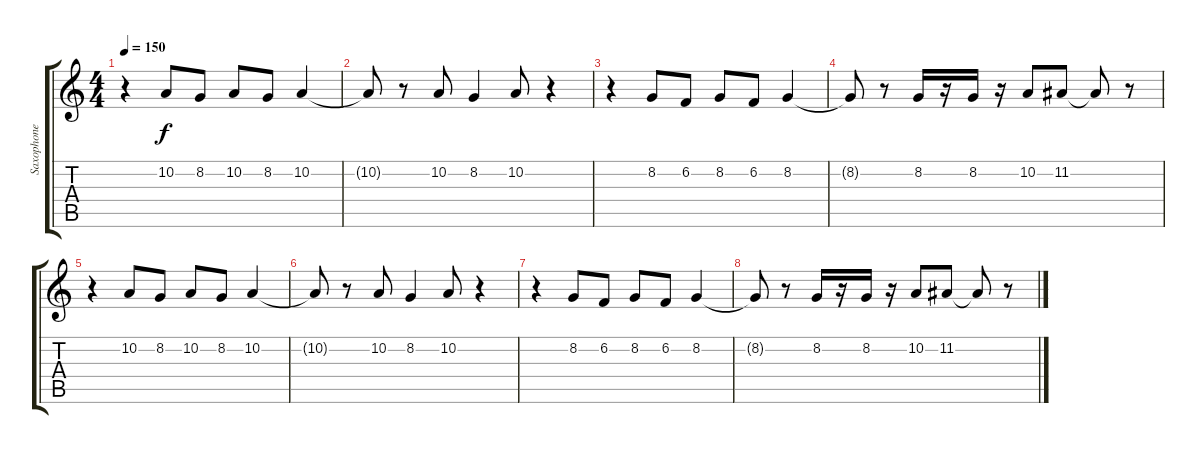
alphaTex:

\track ("Saxophone" "Saxophone") {instrument tenorsax}
\staff {score tabs}
\tuning (E4 B3 G3 D3 A2 E2) {hide}
\ts (4 4)
\tempo 150
\clef g2
\ks c
r.4{dy f} 10.2.8 8.2.8 10.2.8 8.2.8 10.2.4 |
10.2{t}.8 r.8 10.2.8 8.2.4 10.2.8 r.4 |
r.4 8.2.8 6.2.8 8.2.8 6.2.8 8.2.4 |
8.2{t}.8 r.8 8.2.16 r.16 8.2.16 r.16 10.2.8 11.2.8 11.2{t}.8 r.8 |
r.4 10.2.8 8.2.8 10.2.8 8.2.8 10.2.4 |
10.2{t}.8 r.8 10.2.8 8.2.4 10.2.8 r.4 |
r.4 8.2.8 6.2.8 8.2.8 6.2.8 8.2.4 |
8.2{t}.8 r.8 8.2.16 r.16 8.2.16 r.16 10.2.8 11.2.8 11.2{t}.8 r.8
